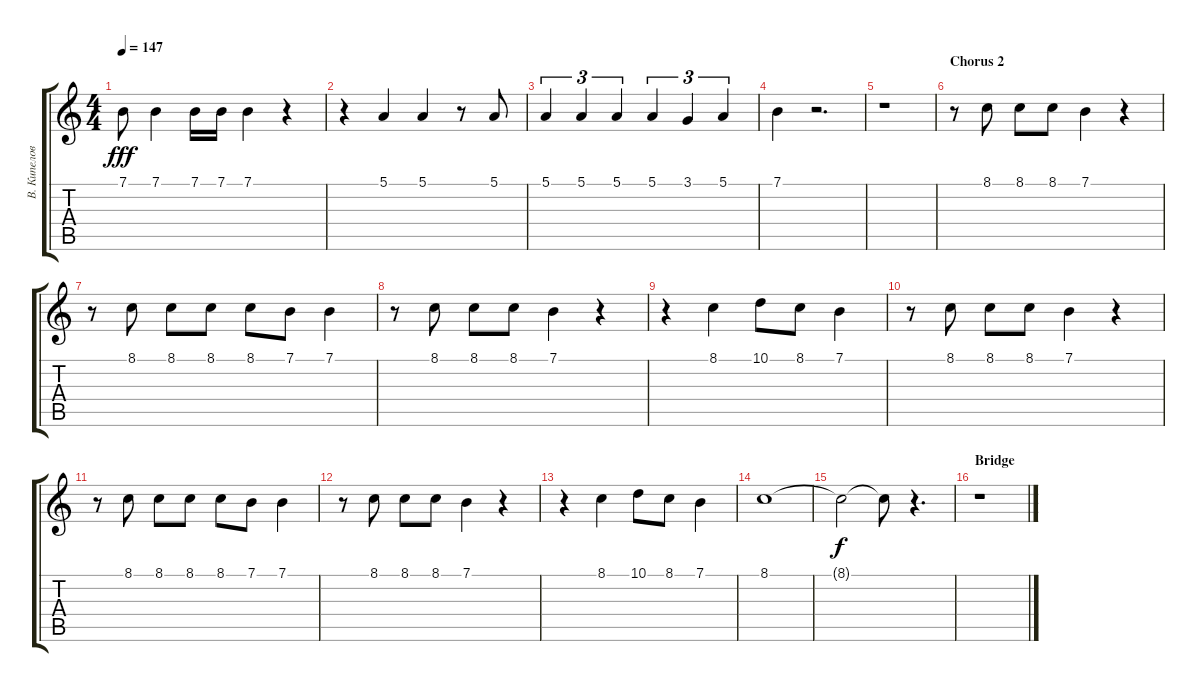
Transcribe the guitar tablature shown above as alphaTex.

\track ("В. Кипелов" "В. Кипелов") {instrument viola}
\staff {score tabs}
\tuning (E4 B3 G3 D3 A2 E2) {hide}
\ts (4 4)
\tempo 147
\clef g2
\ks c
7.1.8{dy fff} 7.1.4 7.1.16 7.1.16 7.1.4 r.4 |
r.4 5.1.4 5.1.4 r.8 5.1.8 |
5.1.4{tu (3 2)} 5.1.4{tu (3 2)} 5.1.4{tu (3 2)} 5.1.4{tu (3 2)} 3.1.4{tu (3 2)} 5.1.4{tu (3 2)} |
7.1.4 r.2{d} |
r.1 |
\section ("" "Chorus 2")
r.8 8.1.8 8.1.8 8.1.8 7.1.4 r.4 |
r.8 8.1.8 8.1.8 8.1.8 8.1.8 7.1.8 7.1.4 |
r.8 8.1.8 8.1.8 8.1.8 7.1.4 r.4 |
r.4 8.1.4 10.1.8 8.1.8 7.1.4 |
r.8 8.1.8 8.1.8 8.1.8 7.1.4 r.4 |
r.8 8.1.8 8.1.8 8.1.8 8.1.8 7.1.8 7.1.4 |
r.8 8.1.8 8.1.8 8.1.8 7.1.4 r.4 |
r.4 8.1.4 10.1.8 8.1.8 7.1.4 |
8.1.1 |
8.1{t}.2{dy f} 8.1{t}.8 r.4{d} |
\section ("" "Bridge")
r.1
